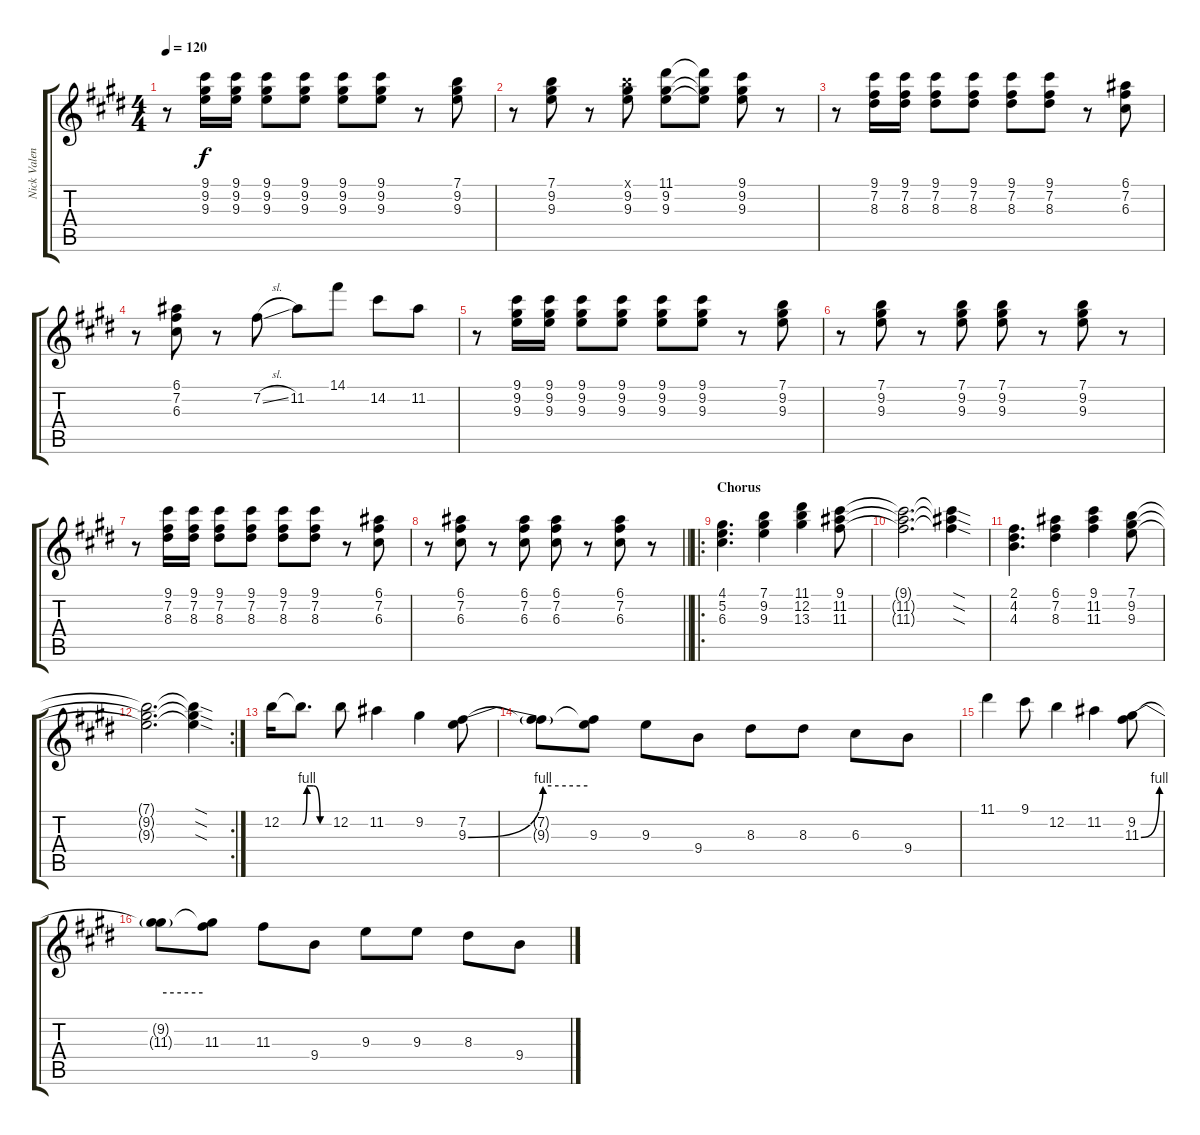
\track ("Nick Valensi " "Nick Valen") {instrument overdrivenguitar}
\staff {score tabs}
\tuning (E4 B3 G3 D3 A2 E2) {hide}
\ts (4 4)
\tempo 120
\clef g2
\ks e
r.8{dy f} (9.1 9.2 9.3).16 (9.1 9.2 9.3).16 (9.1 9.2 9.3).8 (9.1 9.2 9.3).8 (9.1 9.2 9.3).8 (9.1 9.2 9.3).8 r.8 (7.1 9.2 9.3).8 |
r.8 (7.1 9.2 9.3).8 r.8 (7.1{x} 9.2 9.3).8 (11.1 9.2 9.3).8 (11.1{t} 9.2{t} 9.3{t}).8 (9.1 9.2 9.3).8 r.8 |
r.8 (9.1 7.2 8.3).16 (9.1 7.2 8.3).16 (9.1 7.2 8.3).8 (9.1 7.2 8.3).8 (9.1 7.2 8.3).8 (9.1 7.2 8.3).8 r.8 (6.1 7.2 6.3).8 |
r.8 (6.1 7.2 6.3).8 r.8 7.2{sl}.8 11.2.8 14.1.8 14.2.8 11.2.8 |
r.8 (9.1 9.2 9.3).16 (9.1 9.2 9.3).16 (9.1 9.2 9.3).8 (9.1 9.2 9.3).8 (9.1 9.2 9.3).8 (9.1 9.2 9.3).8 r.8 (7.1 9.2 9.3).8 |
r.8 (7.1 9.2 9.3).8 r.8 (7.1 9.2 9.3).8 (7.1 9.2 9.3).8 r.8 (7.1 9.2 9.3).8 r.8 |
r.8 (9.1 7.2 8.3).16 (9.1 7.2 8.3).16 (9.1 7.2 8.3).8 (9.1 7.2 8.3).8 (9.1 7.2 8.3).8 (9.1 7.2 8.3).8 r.8 (6.1 7.2 6.3).8 |
\barLineRight lightlight
r.8 (6.1 7.2 6.3).8 r.8 (6.1 7.2 6.3).8 (6.1 7.2 6.3).8 r.8 (6.1 7.2 6.3).8 r.8 |
\ro
\section ("" "Chorus")
(4.1 5.2 6.3).4{d} (7.1 9.2 9.3).4 (11.1 12.2 13.3).4 (9.1 11.2 11.3).8 |
(9.1{t} 11.2{t} 11.3{t}).2{d} (9.1{sod t} 11.2{sod t} 11.3{sod t}).4 |
(2.1 4.2 4.3).4{d} (6.1 7.2 8.3).4 (9.1 11.2 11.3).4 (7.1 9.2 9.3).8 |
\rc 2
(7.1{t} 9.2{t} 9.3{t}).2{d} (7.1{sod t} 9.2{sod t} 9.3{sod t}).4 |
12.2.16 12.2{be (custom 0 0 10 4 25 4 40 0 60 0) t}.8{d} 12.2.8 11.2.4 9.2.4 (7.2 9.3{be (bend 0 0 60 4)}).8 |
(7.2{t} 9.3{be (hold 0 4 60 4) t}).8 (7.2{t} 9.3).8 9.3.8 9.4.8 8.3.8 8.3.8 6.3.8 9.4.8 |
11.1.4 9.1.8 12.2.4 11.2.4 (9.2 11.3{be (bend 0 0 60 4)}).8 |
(9.2{t} 11.3{be (hold 0 4 60 4) t}).8 (9.2{t} 11.3).8 11.3.8 9.4.8 9.3.8 9.3.8 8.3.8 9.4.8
